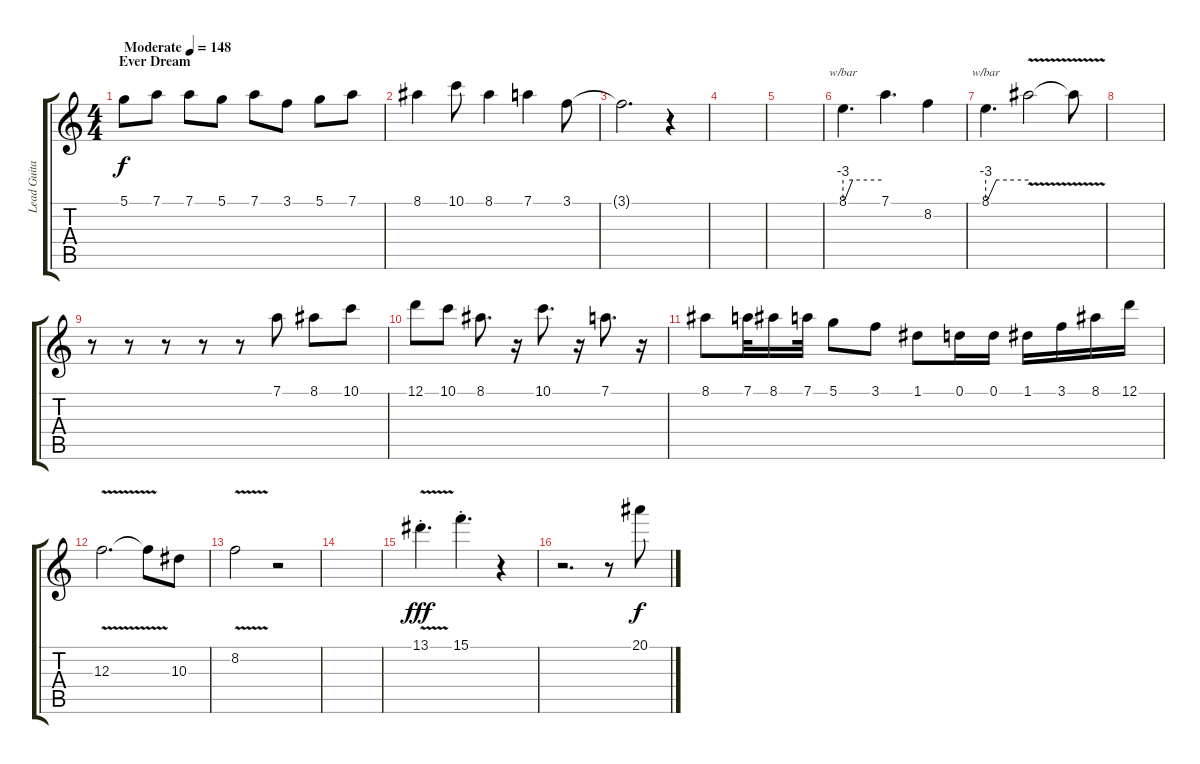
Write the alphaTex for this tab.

\track ("Lead Guitar : Open D" "Lead Guita") {instrument overdrivenguitar}
\staff {score tabs}
\tuning (D4 A3 F3 C3 G2 D2) {hide}
\ts (4 4)
\section ("" "Ever Dream")
\tempo (148 "Moderate")
\clef g2
\ks c
5.1.8{dy f volume 16 instrument overdrivenguitar} 7.1.8 7.1.8 5.1.8 7.1.8 3.1.8 5.1.8 7.1.8 |
8.1.4 10.1.8 8.1.4 7.1.4 3.1.8 |
3.1{t}.2{d} r.4 |
|
|
8.1.4{d tbe (custom default 0 -12 3 -12 15 0 60 0)} 7.1.4{d} 8.2.4 |
8.1.4{d tbe (custom default 0 -12 3 -12 15 0 60 0)} 8.1{v t}.2 8.1{t}.8 |
|
r.8 r.8 r.8 r.8 r.8 7.1.8 8.1.8 10.1.8 |
12.1.8 10.1.8 8.1.8{d} r.16 10.1.8{d} r.16 7.1.8{d} r.16 |
8.1.8 7.1.32 8.1.16 7.1.32 5.1.8 3.1.8 1.1.8 0.1.16 0.1.16 1.1.16 3.1.16 8.1.16 12.1.16 |
12.3{v}.2{d} 12.3{t}.8 10.3.8 |
8.2{v}.2 r.2 |
|
13.1{v st}.4{d dy fff} 15.1{st}.4{d} r.4 |
r.2{d} r.8 20.1.8{dy f}
